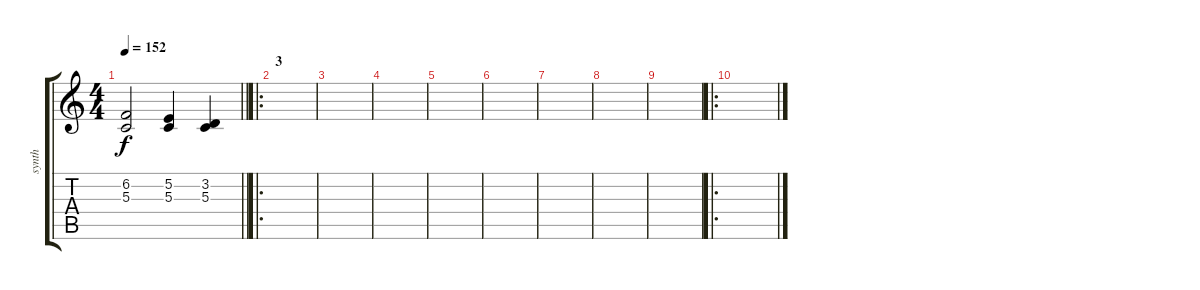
\track ("synth" "synth") {instrument stringensemble1}
\staff {score tabs}
\tuning (E4 B3 G3 D3 A2 E2) {hide}
\ts (4 4)
\tempo 152
\clef g2
\barLineRight lightlight
\ks c
(6.2 5.3).2{dy f} (5.2 5.3).4 (3.2 5.3).4 |
\ro
\section ("" "3")
|
|
|
|
|
|
|
|
\ro
